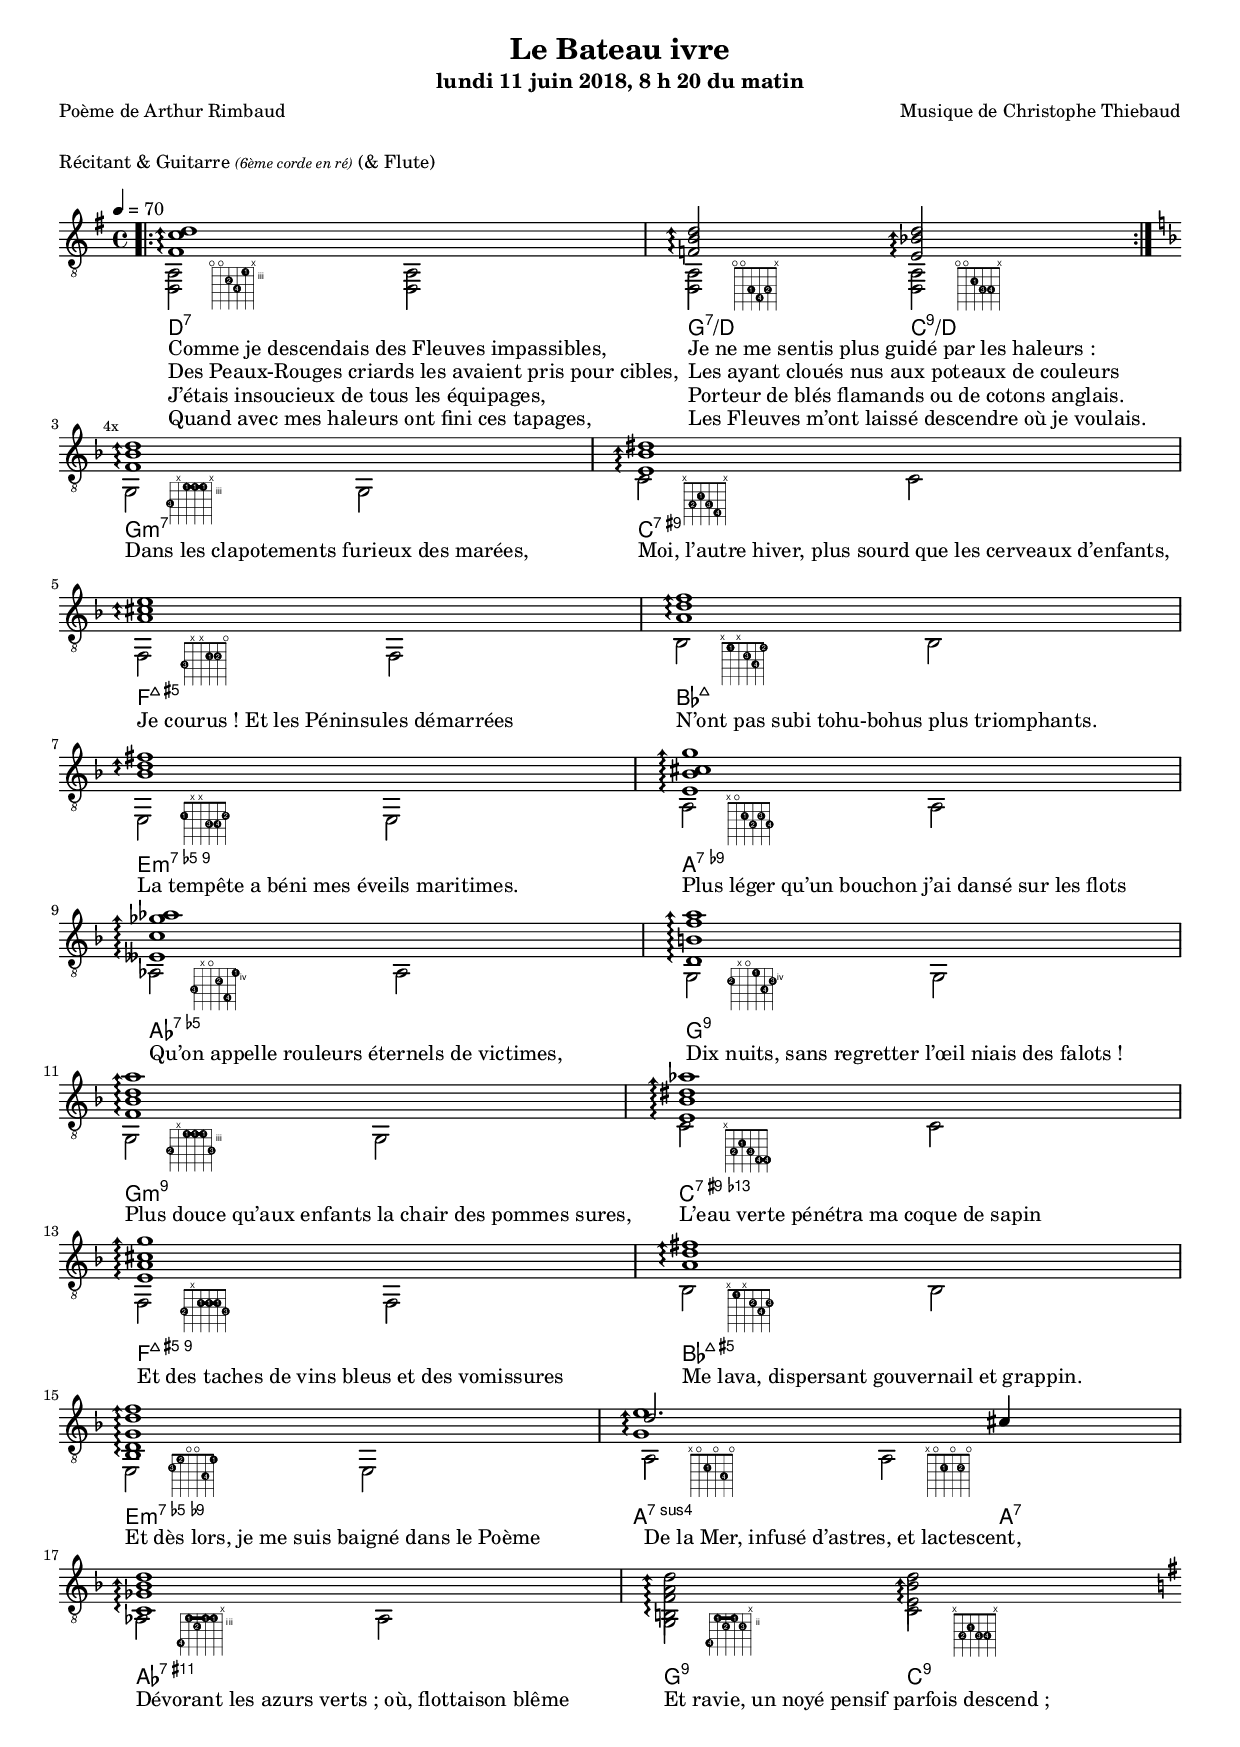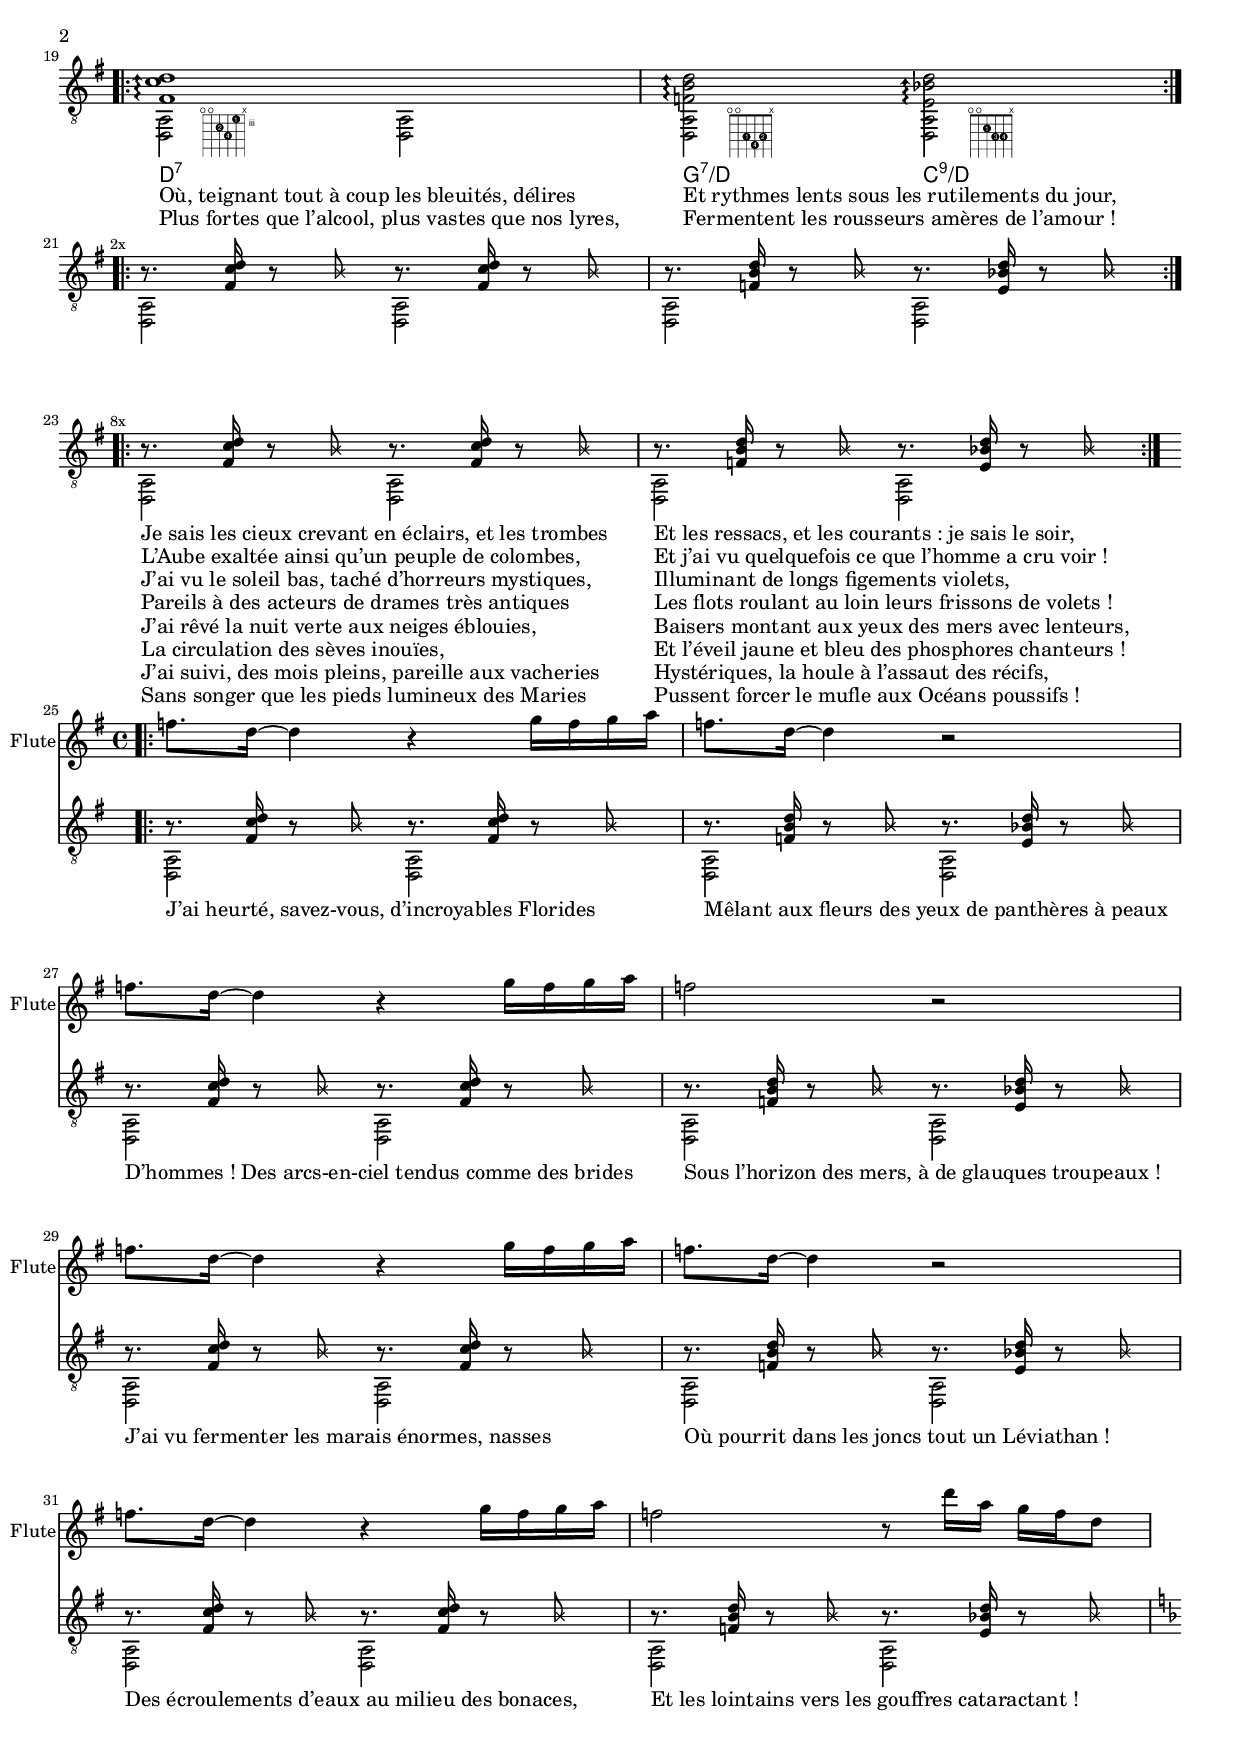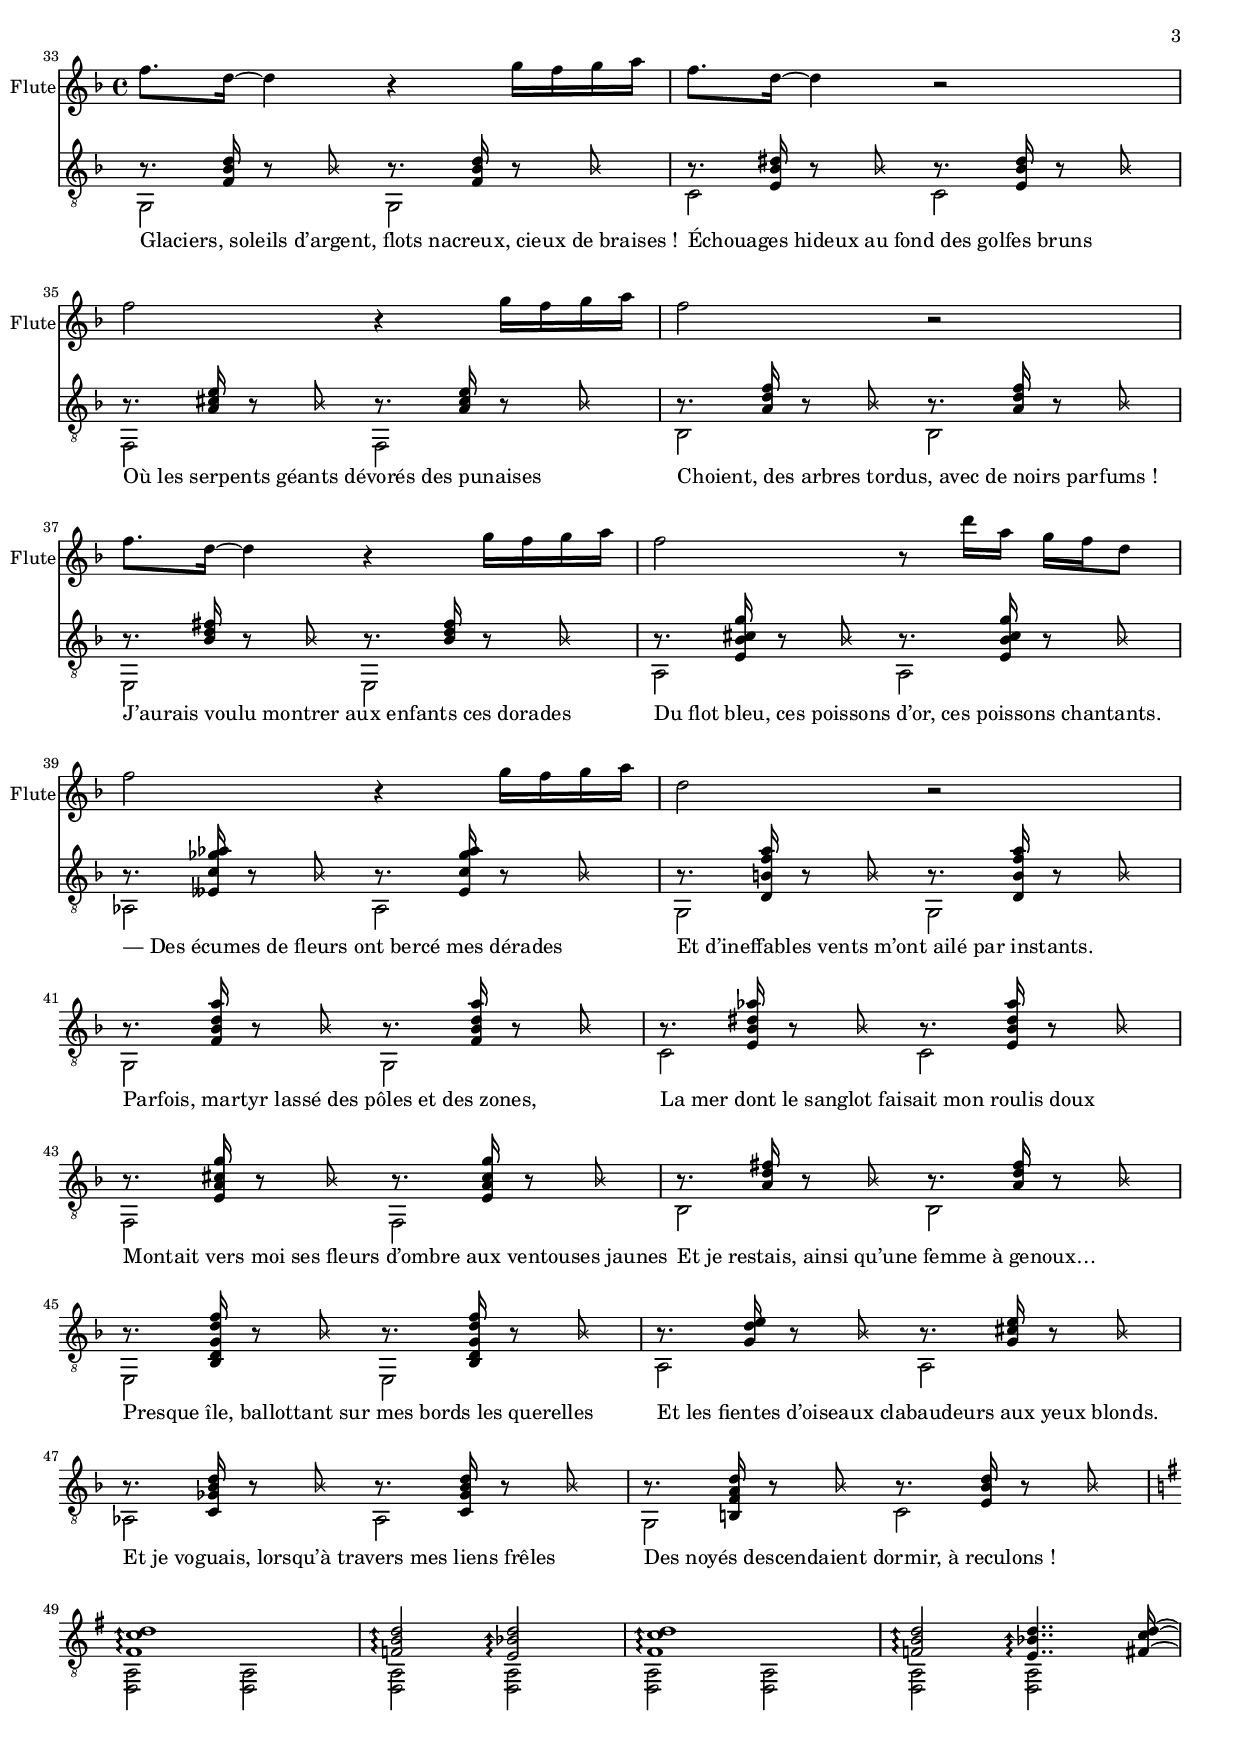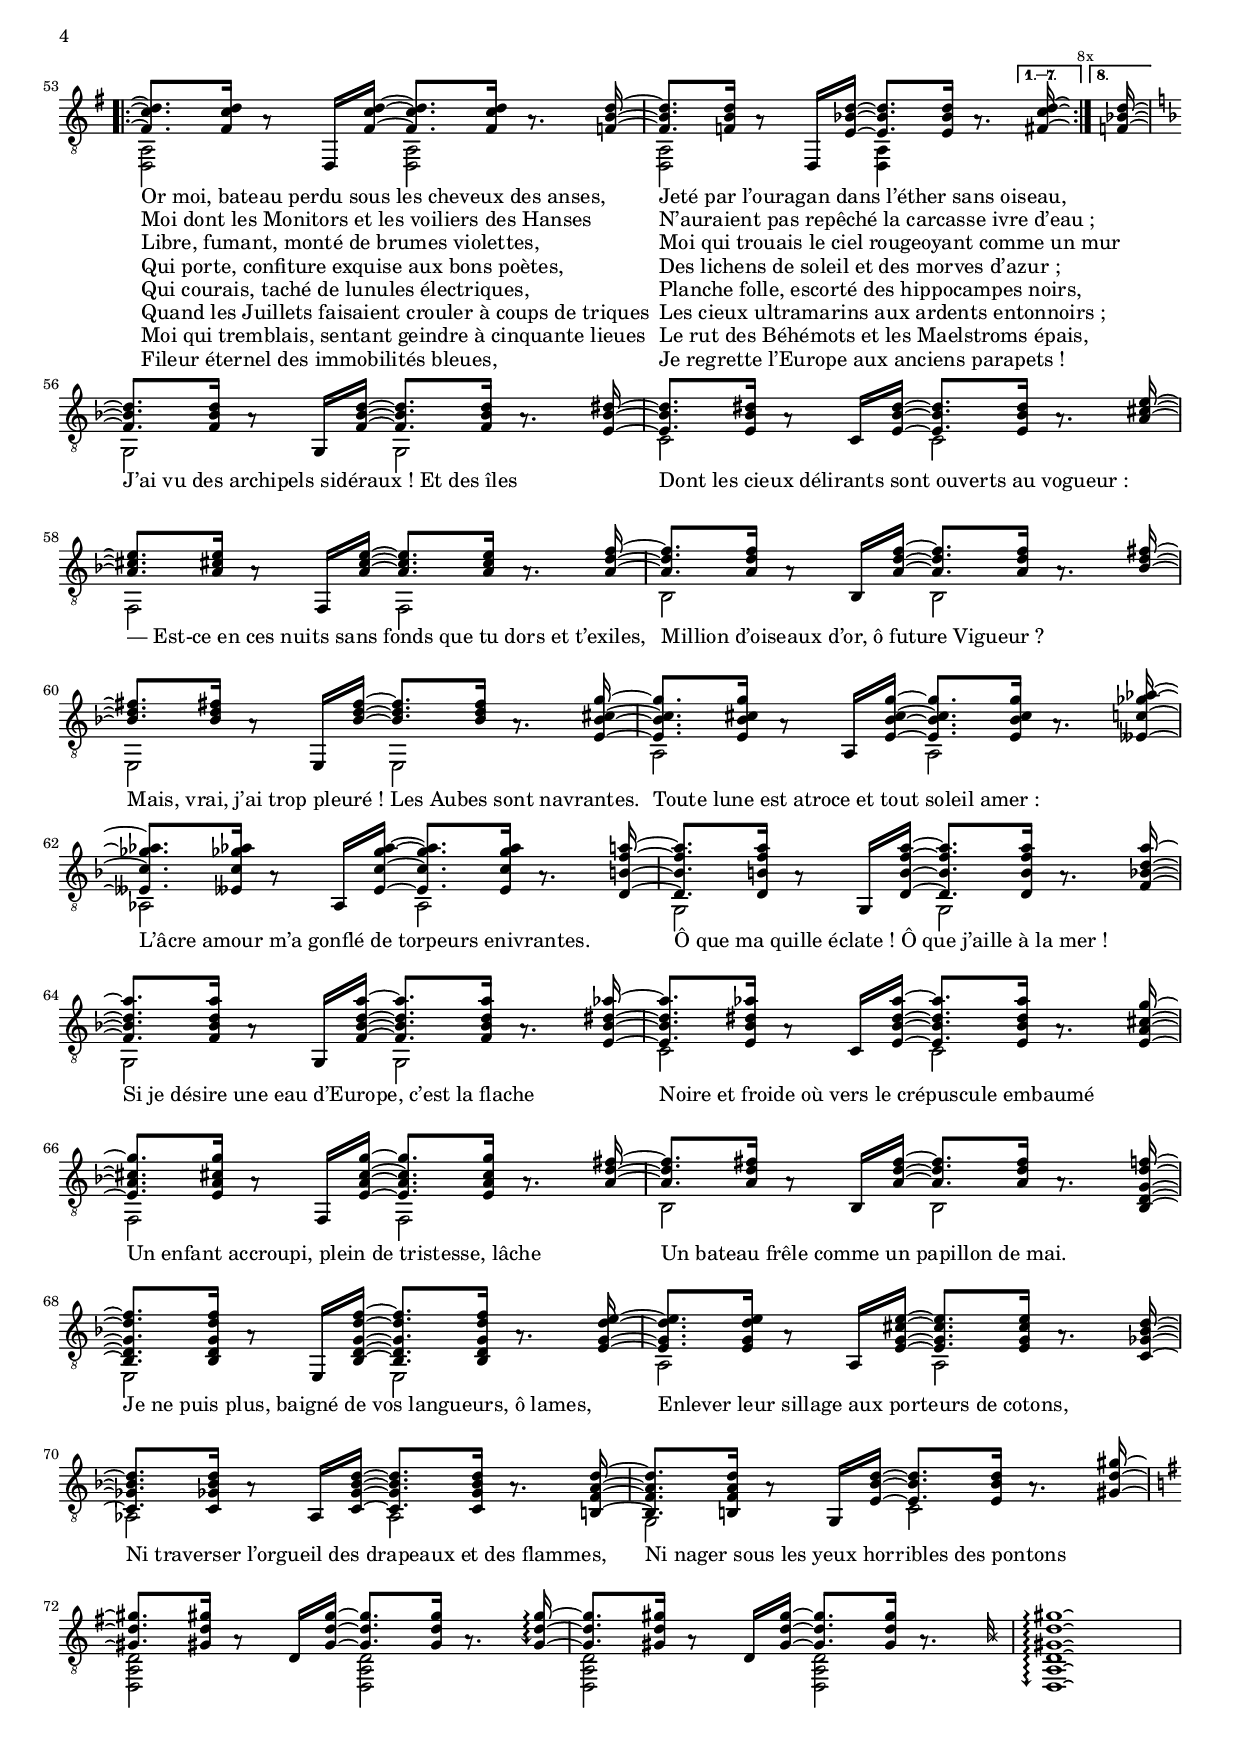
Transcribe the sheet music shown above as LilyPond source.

\version "2.22.0"

#(set-global-staff-size 16)

%{
\paper {
  page-count = #4
}
%}

textOne = \lyricmode {
  "Comme je descendais des Fleuves impassibles, " " "
  "Je ne me sentis plus guidé par les haleurs : " " "
} textOneAndAHalf = \lyricmode {
  "Des Peaux-Rouges criards les avaient pris pour cibles, " " "
  "Les ayant cloués nus aux poteaux de couleurs " " "
} textTwo = \lyricmode {
  "J’étais insoucieux de tous les équipages, " " "
  "Porteur de blés flamands ou de cotons anglais. " " "
} textTwoAndAHalf = \lyricmode {
  "Quand avec mes haleurs ont fini ces tapages, " " "
  "Les Fleuves m’ont laissé descendre où je voulais. " " "
}

textThreeFourFiveSix = \lyricmode {
  "Dans les clapotements furieux des marées, " " "
  "Moi, l’autre hiver, plus sourd que les cerveaux d’enfants,  " " "
  "Je courus ! Et les Péninsules démarrées " " "
  "N’ont pas subi tohu-bohus plus triomphants. " " "

  "La tempête a béni mes éveils maritimes. " " "
  "Plus léger qu’un bouchon j’ai dansé sur les flots " " "
  "Qu’on appelle rouleurs éternels de victimes, " " "
  "Dix nuits, sans regretter l’œil niais des falots ! " " "

  "Plus douce qu’aux enfants la chair des pommes sures, " " "
  "L’eau verte pénétra ma coque de sapin " " "
  "Et des taches de vins bleus et des vomissures " " "
  "Me lava, dispersant gouvernail et grappin. " " "

  "Et dès lors, je me suis baigné dans le Poème " " "
  "De la Mer, infusé d’astres, et lactescent, " " "
  "Dévorant les azurs verts ; où, flottaison blême " " "
  "Et ravie, un noyé pensif parfois descend ; " " "
}

textSeven=  \lyricmode {
  "Où, teignant tout à coup les bleuités, délires " " "
  "Et rythmes lents sous les rutilements du jour, " " "
} textSevenAndAHalf =  \lyricmode {
  "Plus fortes que l’alcool, plus vastes que nos lyres, " " "
  "Fermentent les rousseurs amères de l’amour ! " " "
}

textSilent =  \lyricmode {
  % https://www.compart.com/fr/unicode/U+00A0
  " " " " 
  " " " " 
}

textHeight =  \lyricmode {
  "Je sais les cieux crevant en éclairs, et les trombes " " "
  "Et les ressacs, et les courants : je sais le soir, " " "
} textHeightndAHalf = \lyricmode {
  "L’Aube exaltée ainsi qu’un peuple de colombes, " " "
  "Et j’ai vu quelquefois ce que l’homme a cru voir ! " " "
} textNine = \lyricmode {
  "J’ai vu le soleil bas, taché d’horreurs mystiques, " " "
  "Illuminant de longs figements violets, " " "
} textNineAndAHalf = \lyricmode {
  "Pareils à des acteurs de drames très antiques " " "
  "Les flots roulant au loin leurs frissons de volets ! " " "
} textTen = \lyricmode {
  "J’ai rêvé la nuit verte aux neiges éblouies, " " "
  "Baisers montant aux yeux des mers avec lenteurs, " " "
} textTenAndAHalf = \lyricmode {
  "La circulation des sèves inouïes, " " "
  "Et l’éveil jaune et bleu des phosphores chanteurs ! " " "
} textEleven = \lyricmode {
  "J’ai suivi, des mois pleins, pareille aux vacheries " " "
  "Hystériques, la houle à l’assaut des récifs, " " "
} textElevenAndAHalf = \lyricmode {
  "Sans songer que les pieds lumineux des Maries " " "
  "Pussent forcer le mufle aux Océans poussifs ! " " "
} textTwelve = \lyricmode {
  "J’ai heurté, savez-vous, d’incroyables Florides " " "
  "Mêlant aux fleurs des yeux de panthères à peaux " " "
} textTwelveAndAHalf = \lyricmode {
  "D’hommes ! Des arcs-en-ciel tendus comme des brides " " "
  "Sous l’horizon des mers, à de glauques troupeaux ! " " "
} textThirteen = \lyricmode {
  "J’ai vu fermenter les marais énormes, nasses " " "
  "Où pourrit dans les joncs tout un Léviathan ! " " "
} textThirteenAndAHalf = \lyricmode {
  "Des écroulements d’eaux au milieu des bonaces, " " "
  "Et les lointains vers les gouffres cataractant ! " " "
}

textFourteenFifteenSixteenSeventeen = \lyricmode {
  "Glaciers, soleils d’argent, flots nacreux, cieux de braises ! " " "
  "Échouages hideux au fond des golfes bruns " " "
  "Où les serpents géants dévorés des punaises " " "
  "Choient, des arbres tordus, avec de noirs parfums ! " " "

  "J’aurais voulu montrer aux enfants ces dorades " " "
  "Du flot bleu, ces poissons d’or, ces poissons chantants. " " "
  "— Des écumes de fleurs ont bercé mes dérades " " "
  "Et d’ineffables vents m’ont ailé par instants. " " "

  "Parfois, martyr lassé des pôles et des zones, " " "
  "La mer dont le sanglot faisait mon roulis doux " " "
  "Montait vers moi ses fleurs d’ombre aux ventouses jaunes " " "
  "Et je restais, ainsi qu’une femme à genoux… " " "

  "Presque île, ballottant sur mes bords les querelles " " "
  "Et les fientes d’oiseaux clabaudeurs aux yeux blonds. " " "
  "Et je voguais, lorsqu’à travers mes liens frêles " " "
  "Des noyés descendaient dormir, à reculons ! " " "
}

textEighteen = \lyricmode {
  "Or moi, bateau perdu sous les cheveux des anses, " " "
  "Jeté par l’ouragan dans l’éther sans oiseau, " " "
} textEighteenAndAHalf = \lyricmode {
  "Moi dont les Monitors et les voiliers des Hanses " " "
  "N’auraient pas repêché la carcasse ivre d’eau ; " " "
} textNineteen = \lyricmode {
  "Libre, fumant, monté de brumes violettes, " " "
  "Moi qui trouais le ciel rougeoyant comme un mur " " "
} textNineteenAndAHalf = \lyricmode {
  "Qui porte, confiture exquise aux bons poètes, " " "
  "Des lichens de soleil et des morves d’azur ; " " "
} textTwenty = \lyricmode {
  "Qui courais, taché de lunules électriques, " " "
  "Planche folle, escorté des hippocampes noirs, " " "
} textTwentyAndAHalf = \lyricmode {
  "Quand les Juillets faisaient crouler à coups de triques " " "
  "Les cieux ultramarins aux ardents entonnoirs ; " " "
} textTwentyOne = \lyricmode {
  "Moi qui tremblais, sentant geindre à cinquante lieues " " "
  "Le rut des Béhémots et les Maelstroms épais, " " "
} textTwentyOneAndAHalf = \lyricmode {
  "Fileur éternel des immobilités bleues, " " "
  "Je regrette l’Europe aux anciens parapets ! " " "
}

textTwentyTwoTwentyThreeTwentyFourTwentyFive = \lyricmode {
  "J’ai vu des archipels sidéraux ! Et des îles " " "
  "Dont les cieux délirants sont ouverts au vogueur : " " "
  "— Est-ce en ces nuits sans fonds que tu dors et t’exiles, " " "
  "Million d’oiseaux d’or, ô future Vigueur ? " " "

  "Mais, vrai, j’ai trop pleuré ! Les Aubes sont navrantes. " " "
  "Toute lune est atroce et tout soleil amer : " " "
  "L’âcre amour m’a gonflé de torpeurs enivrantes. " " "
  "Ô que ma quille éclate ! Ô que j’aille à la mer ! " " "

  "Si je désire une eau d’Europe, c’est la flache " " "
  "Noire et froide où vers le crépuscule embaumé " " "
  "Un enfant accroupi, plein de tristesse, lâche " " "
  "Un bateau frêle comme un papillon de mai. " " "

  "Je ne puis plus, baigné de vos langueurs, ô lames, " " "
  "Enlever leur sillage aux porteurs de cotons, " " "
  "Ni traverser l’orgueil des drapeaux et des flammes, " " "
  "Ni nager sous les yeux horribles des pontons " " "
}

% \override #'(fret-diagram-details . ((orientation . landscape))) 
qwe = #'(fret-diagram-details . ((number-type . roman-lower) (finger-code . in-dot) (barre-type . straight)))

reSept                      = \markup {\hspace #7 \override \qwe {\fret-diagram-terse "o;o;4-2;5-4;3-1;x;"}}
solSeptReBasse              = \markup {\hspace #7 \override \qwe {\fret-diagram-terse "o;o;3-1;4-4;3-2;x;"}}
doNeufReBasse               = \markup {\hspace #7 \override \qwe {\fret-diagram-terse "o;o;2-1;3-3;3-4;x;"}}


solMineurSept               = \markup {\hspace #7 \override \qwe {\fret-diagram-terse "5-3;x;3-1-(;3-1;3-1-);x;"}}
doSeptNeufDieze             = \markup {\hspace #7 \override \qwe {\fret-diagram-terse "x;3-2;2-1;3-3;4-4;x;"}}
faQuinteAugm                = \markup {\hspace #7 \override \qwe {\fret-diagram-terse "3-3;x;x;2-1;2-2;o;"}}
siSeptMaj                   = \markup {\hspace #7 \override \qwe {\fret-diagram-terse "x;1-1;x;2-3;3-4;1-2;"}}
miMinSeptQuinteDimNeufDieze = \markup {\hspace #7 \override \qwe {\fret-diagram-terse "2-1;x;x;3-3;3-4;2-2;"}}
laSeptNeufBemol             = \markup {\hspace #7 \override \qwe {\fret-diagram-terse "x;o;2-1;3-2;2-3;3-4;"}}
laBemolSeptQuinteDim        = \markup {\hspace #7 \override \qwe {\fret-diagram-terse "6-3;x;o;5-2;7-4;4-1;"}}
solSept                     = \markup {\hspace #7 \override \qwe {\fret-diagram-terse "5-2;x;o;4-1;6-4;5-3;"}}

solMinNeuf                  = \markup {\hspace #7 \override \qwe {\fret-diagram-terse "5-2;x;3-1-(;3-1;3-1-);5-3;"}}
doSeptNeufDiezeQuinteAugm   = \markup {\hspace #7 \override \qwe {\fret-diagram-terse "x;3-2;2-1;3-3;4-4-(;4-4-);"}}
faQuinteAugmBis             = \markup {\hspace #7 \override \qwe {\fret-diagram-terse "3-2;x;2-1-(;2-1;2-1-);3-3;"}}
siSeptMajQuinteAugm         = \markup {\hspace #7 \override \qwe {\fret-diagram-terse "x;1-1;x;2-2;3-4;2-3;"}}
miMinSeptQuinteDimNeufBemol = \markup {\hspace #7 \override \qwe {\fret-diagram-terse "2-3;1-2;o;o;3-4;1-1;"}}
laSeptSusQuatre             = \markup {\hspace #7 \override \qwe {\fret-diagram-terse "x;o;2-1;o;3-4;o;"}}
laSept                      = \markup {\hspace #7 \override \qwe {\fret-diagram-terse "x;o;2-1;o;2-2;o;"}}
laBemolNeufOnze             = \markup {\hspace #7 \override \qwe {\fret-diagram-terse "6-4;3-1-(;4-2;3-1;3-1-);x;"}}
solNeuf                     = \markup {\hspace #7 \override \qwe {\fret-diagram-terse "5-4;2-1-(;3-2;2-1-);3-3;x;"}}
doNeuf                      = \markup {\hspace #7 \override \qwe {\fret-diagram-terse "x;3-2;2-1;3-3;3-4;x;"}}

tabTablePath = 
\markup
\with-dimensions #'(0 . 0) #'(-4.3 . 2)
\path #0.1 
#'((moveto    0.05   0.00)
   (lineto    1.05   1.00)
   (moveto    1.05   0.00)
   (lineto    0.05   1.00))

tabTable = \once \override NoteHead.stencil = #(lambda (grob) (grob-interpret-markup grob tabTablePath))

strumOne = #(define-music-function
             (chord)
             (string-or-music?)
             #{
               bes'8.\rest #chord bes'8\rest \once \override Accidental #'stencil = ##f \tabTable a'8
               bes'8.\rest #chord bes'8\rest \once \override Accidental #'stencil = ##f \tabTable a'8
             #})

strumTwo = #(define-music-function
             (chord1 chord2)
             (string-or-music? string-or-music?)
             #{
               bes'8.\rest #chord1 bes'8\rest \once \override Accidental #'stencil = ##f \tabTable a'8
               bes'8.\rest #chord2 bes'8\rest \once \override Accidental #'stencil = ##f \tabTable a'8
             #})

strumOneBis = #(define-music-function
                (long short bass next)
                (string-or-music? string-or-music? string-or-music? string-or-music?)
                #{
                  #long #short a'8\rest #bass #short 
                  #long #short a'8.\rest      #next  
                #})

strumTwoBis = #(define-music-function
                (long1 short1 bass long2 short2 short2bis next)
                (string-or-music? string-or-music? string-or-music? string-or-music? string-or-music? string-or-music? string-or-music?)
                #{
                  \arpeggioArrowDown
                  #long1 #short1 a'8\rest #bass #short2
                  #long2 #short2bis a'8.\rest      #next
                #})


% couplet 

coupletBasse = {
  <d a>2-\reSept        <d a>
  <d a>-\solSeptReBasse <d a>-\doNeufReBasse
}

coupletBasseSimple = {
  \voiceTwo
  <d a>2 <d a>
  <d a>  <d a>
}

couplet = {
  \arpeggioArrowUp
  <fis' c'' d''>1\arpeggio
  <f' b' d''>2\arpeggio <e' bes' d''>2\arpeggio
}

coupletStrum = {
  \strumOne { <fis' c'' d''>16 }
  \strumTwo { <f'   b'  d''>16 } { <e' bes' d''>16 }
}

% refrain 

refrain = {
  <f' bes' d''>1\arpeggio
  <e' bes' dis''>1\arpeggio
  <a' cis'' e''>1\arpeggio
  <a' d'' f''>1\arpeggio
  <bes' d'' fis''>1\arpeggio
  <e' bes' cis'' g''>1\arpeggio
  <eeses' c'' ges'' aes''>1\arpeggio
  <d' b' f'' a''>1\arpeggio

  <f' bes' d'' a''>1\arpeggio
  <e' bes' dis'' aes''>1\arpeggio
  <e' a' cis'' g'' >1\arpeggio
  <a' d'' fis''>1\arpeggio
  <bes d' g' d'' f''>1\arpeggio
  <<
    {
      \voiceTwo
      <g' e''>1\arpeggio
    }
    \new Voice {
      \voiceOne
      d''2. cis''4
    }
  >>
  <c' ges' bes' d'' >1\arpeggio
  <b f' a' d'' >2\arpeggio <e' bes' d'' >2\arpeggio
}

refrainStrum =  {
  \strumOne { <f' bes' d''>16 } 
  \strumOne { <e' bes' dis''>16 } 
  \strumOne { <a' cis'' e''>16 } 
  \strumOne { <a' d'' f''>16 } 
  \strumOne { <bes' d'' fis''>16 } 
  \strumOne { <e' bes' cis'' g''>16 } 
  \strumOne { <eeses' c'' ges'' aes''>16 } 
  \strumOne { <d' b' f'' a''>16 } 

  \strumOne { <f' bes' d'' a''>16 } 
  \strumOne { <e' bes' dis'' aes''>16 } 
  \strumOne { <e' a' cis'' g'' >16 } 
  \strumOne { <a' d'' fis''>16 } 
  \strumOne { <bes d' g' d'' f''>16 } 
  \strumTwo { <g' d'' e''>16  }  {<g' cis'' e''>16 } 
  \strumOne { <c' ges' bes' d'' >16 } 
  \strumTwo { <b f' a' d'' >16 }  {<e' bes' d'' >16 }
}

% refrain 
refrainStrunBis =  {
  \strumOneBis { <f'     bes'  d''         >8.} 
               { <f'     bes'  d''         >16~} 
               { g16 }
               { <e'     bes'  dis''       >16~} 
  \strumOneBis { <e'     bes'  dis''       >8.} 
               { <e'     bes'  dis''       >16~} 
               { c'16 }
               { <a'     cis'' e''         >16~} 
  \strumOneBis { <a'     cis'' e''         >8.} 
               { <a'     cis'' e''         >16~} 
               { f16 }
               { <a'     d''   f''         >16~} 
  \strumOneBis { <a'     d''   f''         >8.}
               { <a'     d''   f''         >16~} 
               { bes16 }
               { <bes'   d''   fis''       >16~} 
  \strumOneBis { <bes'   d''   fis''       >8.} 
               { <bes'   d''   fis''       >16~} 
               { e16 }
               { <e'     bes'  cis'' g''   >16~} 
  \strumOneBis { <e'     bes'  cis'' g''   >8.} 
               { <e'     bes'  cis'' g''   >16~} 
               { a16 }
               { <eeses' c''   ges'' aes'' >16~} 
  \strumOneBis { <eeses' c''   ges'' aes'' >8.} 
               { <eeses' c''   ges'' aes'' >16~} 
               { aes16 }
               { <d'     b'    f''   a''   >16~} 
  \strumOneBis { <d'     b'    f''   a''   >8.} 
               { <d'     b'    f''   a''   >16~} 
               { g16 }
               { <f'     bes'  d''   a''   >16~}
  \strumOneBis { <f'     bes'  d''   a''   >8.}
               { <f'     bes'  d''   a''   >16~} 
               { g16 }
               { <e'     bes'  dis'' aes'' >16~} 
  \strumOneBis { <e'     bes'  dis'' aes'' >8.} 
               { <e'     bes'  dis'' aes'' >16~} 
               { c'16 }
               { <e'     a'    cis'' g''   >16~} 
  \strumOneBis { <e'     a'    cis'' g''   >8.} 
               { <e'     a'    cis'' g''   >16~} 
               { f16 }
               { <a'     d''         fis'' >16~} 
  \strumOneBis { <a'     d''         fis'' >8.} 
               { <a'     d''         fis'' >16~} 
               { bes16 }
               { <bes d'     g'  d'' f''   >16~} 
  \strumOneBis { <bes d'     g'  d'' f''   >8.} 
               { <bes d'     g'  d'' f''   >16~} 
               { e16 }
               { <e' g'  d''   e''         >16~} 
  \strumTwoBis { <e' g'  d''   e''         >8.} 
               { <e' g'  d''   e''         >16~} 
               { a16 }
               { <e' g'  cis'' e''         >8.} 
               { <e' g'  cis'' e''         >16~} 
               { <e' g'  cis'' e''         >16} 
               { <c'     ges'  bes' d''    >16~} 
  \strumOneBis { <c'     ges'  bes' d''    >8.} 
               { <c'     ges'  bes' d''    >16~} 
               { aes16 }
               { <b      f'    a' d''      >16~} 
  \strumTwoBis { <b      f'    a' d''      >8.} 
               { <b      f'    a' d''      >16~}
               { g16 }
               { <e'     bes'  d''         >8.}
               { <e'     bes'  d''         >16~}
               { <e'     bes'  d''         >16}
               { <gis'   d''   gis''       >16~}
}

refrainBasse =  {
  
  g2-\solMineurSept               g
  c'-\doSeptNeufDieze             c'
  f-\faQuinteAugm                 f
  bes-\siSeptMaj                  bes
  e-\miMinSeptQuinteDimNeufDieze  e
  a-\laSeptNeufBemol              a
  aes-\laBemolSeptQuinteDim       aes
  g-\solSept                      g

  g-\solMinNeuf                   g
  c'-\doSeptNeufDiezeQuinteAugm   c'
  f-\faQuinteAugmBis              f
  bes-\siSeptMajQuinteAugm        bes
  e-\miMinSeptQuinteDimNeufBemol  e
  a-\laSeptSusQuatre              a-\laSept
  aes-\laBemolNeufOnze            aes
  g-\solNeuf                      c'-\doNeuf
}

refrainBasseSimple = {
  g2  g
  c'  c'
  f   f
  bes bes
  e   e
  a   a
  as  as
  g   g

  g   g
  c'  c'
  f   f
  bes bes
  e   e
  a   a 
  as  as
  g   c' 
}

% coda

codaStrum = {
  \strumOne { <gis' d'' gis''>16 }
  \strumOne { <gis' d'' gis''>16 }
  <d a d' gis' d'' gis''>1
  \arpeggio 
  \laissezVibrer
}

codaStrumBis = {
  \strumOneBis { <gis' d'' gis''>8. } { <gis' d'' gis''>16~} { d'16 } { <gis' d'' gis''>16~ \arpeggio}
  \strumOneBis { <gis' d'' gis''>8. } { <gis' d'' gis''>16~} { d'16 } { \once \override Accidental #'stencil = ##f \tabTable a'16 }
  <d a d' gis' d'' gis''>1 
  \arpeggio 
  \laissezVibrer
}

codaBasse = {
  \repeat unfold 4 <d a d'>2 
}

%%%%%%%%%%%%%%%%%%%%%%%%%%%%%%%%%%%%%%%%%%%%%%

\header {
  title = "Le Bateau ivre"
  subtitle = \markup { \abs-fontsize #10 "lundi 11 juin 2018, 8 h 20 du matin"}
  poet = "Poème de Arthur Rimbaud"
  composer = "Musique de Christophe Thiebaud"
}

\markup {
  \vspace #1
}

\markup { "Récitant & Guitarre" { \abs-fontsize #7 \italic "(6ème corde en ré)" } "(& Flute)" }

\score {

  \new Staff = "main" \transpose c' c {
    % \set Staff.instrumentName = \markup \center-column { "Guitarre" { \abs-fontsize #7 \italic "6ème corde en ré" } }
    % \set Staff.midiInstrument = "acoustic guitar (nylon)"

    \tempo 4 = 70
    
    % { part I
    <<
      \new ChordNames {
        \chordmode { 
          d1:7                  |
          g2:7/d        c:9/d   |

          g1:m7                 |
          c:7.9+                |
          f:7+.5+               |
          bes:7+                |
          e:m7.5-.9             |
          a:7.9-                |
          aes:7.5-              |
          g:7.9                 |
          
          g:m7.9                |
          c:7.9+.13-            |
          f:7+.5+.9             |
          bes:7+.5+             |
          e:m7.5-.9-            |
          a2.:7sus4     a4:7    |
          aes1:7.9.11+          |
          g2:9          c:9     |

          d1:7                  |
          g2:7/d        c:9/d   |
        } 
      }
      \new Voice = "basseI" {
        \voiceTwo

        \key g \major
        \bar ".|:" 
        \repeat volta 4 \coupletBasse 
        \mark \markup {\tiny  "4x"} 
        \break
        
        \key d \minor
        \refrainBasse
        \break
        
        \key g \major
        \bar ".|:" 
        \repeat volta 2 \coupletBasse
        \mark \markup { \tiny  "2x"} 
        \break
      }
      \new Voice = "accordsI" {
        \voiceOne

        \repeat volta 4 \couplet 
        \refrain
        \repeat volta 2 \couplet
      }
      \new Lyrics \lyricsto "basseI" {
        <<
          \textOne
          \new Lyrics {
            \set associatedVoice = "basseI"
            \textOneAndAHalf
          }
          \new Lyrics {
            \set associatedVoice = "basseI"
            \textTwo
          }
          \new Lyrics {
            \set associatedVoice = "basseI"
            \textTwoAndAHalf
          }
        >>
        \textThreeFourFiveSix
        <<
          \textSeven

          \new Lyrics {
            \set associatedVoice = "basseI"
            \textSevenAndAHalf
          }
        >>
      }
    >>
    % end of part I
    %}

    % { part II
    <<
      \new Voice = "basseII" {
        \voiceTwo
        \bar ":|.|:" 
        \mark \markup { \tiny  "2x"} 
        \repeat volta 2 \coupletBasseSimple
        \break
        
        \bar ":|.|:" 
        \mark \markup { \tiny  "8x"} 
        \repeat volta 8 \coupletBasseSimple
        \break
        <<
          \new Staff \with {
            instrumentName = "Flute"
            shortInstrumentName = "Flute"
            midiInstrument = "flute"
            alignAboveContext = #"main"
          } \relative d''' {
            \key g \major
            \clef treble
            f8. d16~ d4  r4        g16 f g a | 
            f8. d16~ d4  r2                  | 
            f8. d16~ d4  r4        g16 f g a | 
            f2           r2                  | 
            f8. d16~ d4  r4        g16 f g a | 
            f8. d16~ d4  r2                  | 
            f8. d16~ d4  r4        g16 f g a | 
            f2           r8 d'16 a g   f d8  | 
          }
          \bar ":|.|:" 
          \repeat unfold 4 \coupletBasseSimple
          \break
        >>
        <<
          \new Staff  \with {
            instrumentName = "Flute"
            shortInstrumentName = "Flute"
            midiInstrument = "flute"
            alignAboveContext = #"main" 
          } \relative d''' {
            \key d \minor
            \clef treble
            f8. d16~ d4  r4        g16 f g a | 
            f8. d16~ d4  r2                  | 
            f2           r4        g16 f g a | 
            f2           r2                  | 
            f8. d16~ d4  r4        g16 f g a | 
            f2           r8 d'16 a g   f d8  | 
            f2           r4        g16 f g a | 
            d,2          r2                  | 
          }

          \key d \minor
          \refrainBasseSimple
        >>

      }
      \new Voice = "accordsII" {
        \voiceOne
        \repeat volta 2 \coupletStrum
        \repeat volta 8 \coupletStrum
        \repeat unfold 4 \coupletStrum
        \refrainStrum
      }
      \new Lyrics \lyricsto "basseII" {
        \textSilent
        <<
          \textHeight

          \new Lyrics {
            \set associatedVoice = "basseII"
            \textHeightndAHalf
          }
          \new Lyrics {
            \set associatedVoice = "basseII"
            \textNine
          }
          \new Lyrics {
            \set associatedVoice = "basseII"
            \textNineAndAHalf
          }
          \new Lyrics {
            \set associatedVoice = "basseII"
            \textTen
          }
          \new Lyrics {
            \set associatedVoice = "basseII"
            \textTenAndAHalf
          }
          \new Lyrics {
            \set associatedVoice = "basseII"
            \textEleven
          }
          \new Lyrics {
            \set associatedVoice = "basseII"
            \textElevenAndAHalf
          }
        >> 
        \textTwelve
        \textTwelveAndAHalf
        \textThirteen
        \textThirteenAndAHalf
        \textFourteenFifteenSixteenSeventeen
      }
    >>
    % end of part II
    %}
    % { part III
    <<
      \new Voice = "basseIII" {
        \voiceTwo
        \break
        \key g \major
        \coupletBasseSimple
        \coupletBasseSimple
        \break
        
        \repeat volta 8 {<d a>2 <d a> | <d a> <d a>4 \hideNotes r8. \unHideNotes } 
        \alternative {
          { \hideNotes r16 \unHideNotes \mark \markup { \tiny  "8x"} } 
          { \hideNotes r16 \unHideNotes } 
        }
        \break
        
        \key d \minor
        \refrainBasseSimple
        \break
        
        \key g \major
        \codaBasse
      }
      \new Voice = "accordsIII" {
        \voiceOne
        \couplet
        {
          \voiceOne
          <fis' c'' d''>1 \arpeggio 
          |
          <f' b' d''>2 \arpeggio
          <e' bes' d''>4.. \arpeggio
          <fis' c''  d''>16~
          |
        }
        \break
        \repeat volta 8 {
          
          {
            \voiceOne
            <fis' c''  d''>8.
            
            <fis' c''  d''>16 
            a'8 \rest
            d16
            <fis' c''  d''>16~
            
            <fis' c''  d''>8.
            <fis' c''  d''>16
            a'8. \rest
            <f'   b'   d''>16~
            |
            <f'   b'   d''>8.
            <f'   b'   d''>16
            a'8 \rest
            d16
            <e'   bes' d''>16~
            
            <e'   bes' d''>8.
            <e'   bes' d''>16
            a'8. \rest 
            % ...
          } 
        }
        \alternative {
          { 
            <fis' c''  d''>16\laissezVibrer
          } 
          { 
            <f'   bes' d''>16~
          } 
        }
        \break
        \refrainStrunBis
        \codaStrumBis
      }
      \new Lyrics \lyricsto "basseIII" {
        \textSilent
        \textSilent
        <<
          \textEighteen

          \new Lyrics {
            \set associatedVoice = "basseIII"
            \textEighteenAndAHalf
          }
          \new Lyrics {
            \set associatedVoice = "basseIII"
            \textNineteen
          }
          \new Lyrics {
            \set associatedVoice = "basseIII"
            \textNineteenAndAHalf
          }
          \new Lyrics {
            \set associatedVoice = "basseIII"
            \textTwenty
          }
          \new Lyrics {
            \set associatedVoice = "basseIII"
            \textTwentyAndAHalf
          }
          \new Lyrics {
            \set associatedVoice = "basseIII"
            \textTwentyOne
          }
          \new Lyrics {
            \set associatedVoice = "basseIII"
            \textTwentyOneAndAHalf
          }
        >>
        \textTwentyTwoTwentyThreeTwentyFourTwentyFive
      }

    >>
    % end of part III
    %}
  }

  \layout {
    \clef "treble_8"
    \time 4/4
    indent = #0
    \override LyricText.self-alignment-X = #LEFT
    % \override Lyrics.LyricText.font-size = #-1
    \override FretBoard.fret-diagram-details.finger-code = #'in-dot
    \override FretBoard.fret-diagram-details.dot-color = #'white  
  }
  %{
  %}
  \midi { 
    \tempo 4 = 70
  }
}

